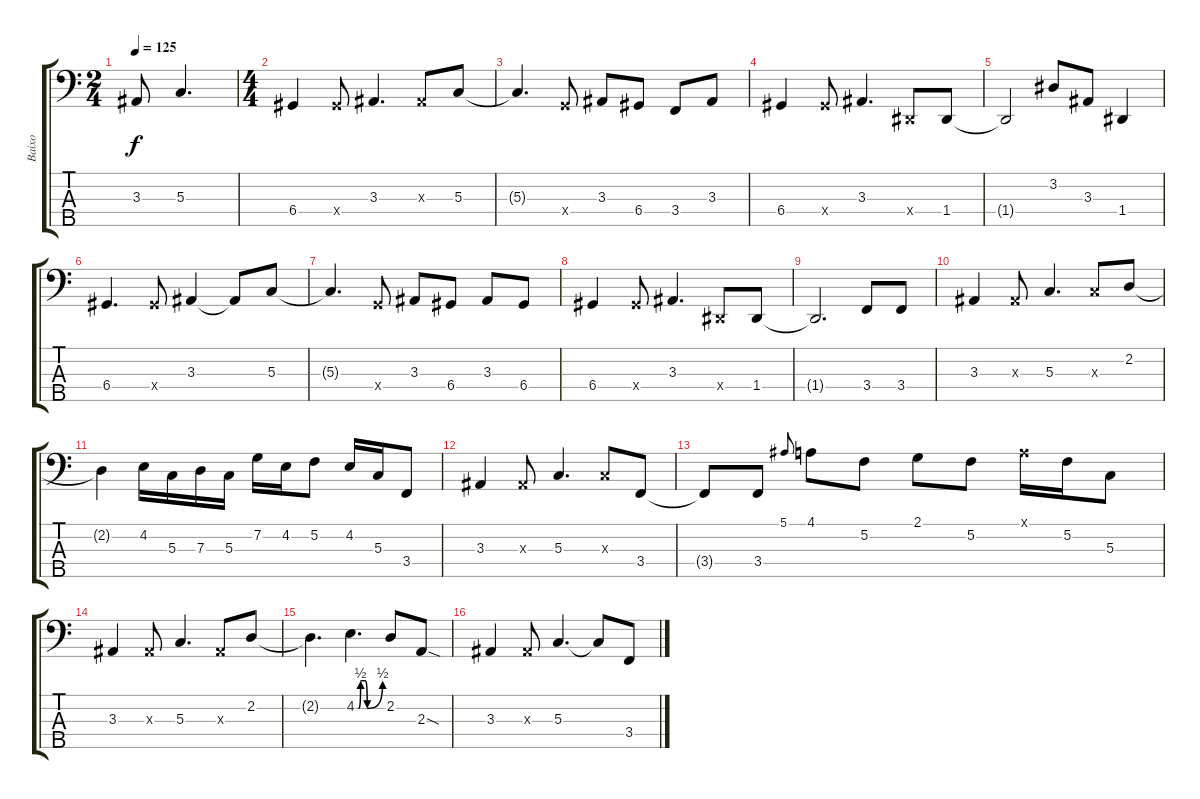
\track ("Baixo" "Baixo") {instrument electricbasspick}
\staff {score tabs}
\tuning (F2 C2 G1 D1 A0) {hide}
\ts (2 4)
\tempo 125
\clef f4
\ks c
3.3{t}.8{dy f} 5.3.4{d} |
\ts (4 4)
6.4.4 6.4{x}.8 3.3.4{d} 3.3{x}.8 5.3.8 |
5.3{t}.4{d} 5.4{x}.8 3.3.8 6.4.8 3.4.8 3.3.8 |
6.4.4 6.4{x}.8 3.3.4{d} 1.4{x}.8 1.4.8 |
1.4{t}.2 3.2.8 3.3.8 1.4.4 |
6.4.4{d} 6.4{x}.8 3.3.4 3.3{t}.8 5.3.8 |
5.3{t}.4{d} 5.4{x}.8 3.3.8 6.4.8 3.3.8 6.4.8 |
6.4.4 6.4{x}.8 3.3.4{d} 1.4{x}.8 1.4.8 |
1.4{t}.2{d} 3.4.8 3.4.8 |
3.3.4 3.3{x}.8 5.3.4{d} 5.3{x}.8 2.2.8 |
2.2{t}.4 4.2.16 5.3.16 7.3.16 5.3.16 7.2.16 4.2.16 5.2.8 4.2.16 5.3.16 3.4.8 |
3.3.4 3.3{x}.8 5.3.4{d} 5.3{x}.8 3.4.8 |
3.4{t}.8 3.4.8 5.1.8{gr onbeat} 4.1.8 5.2.8 2.1.8 5.2.8 4.1{x}.16 5.2.16 5.3.8 |
3.3.4 3.3{x}.8 5.3.4{d} 3.3{x}.8 2.2.8 |
2.2{t}.4{d} 4.2{be (custom 0 0 5 0 10 2 20 2 25 0 60 2)}.4{d} 2.2.8 2.3{sod}.8 |
3.3.4 3.3{x}.8 5.3.4{d} 5.3{t}.8 3.4.8
